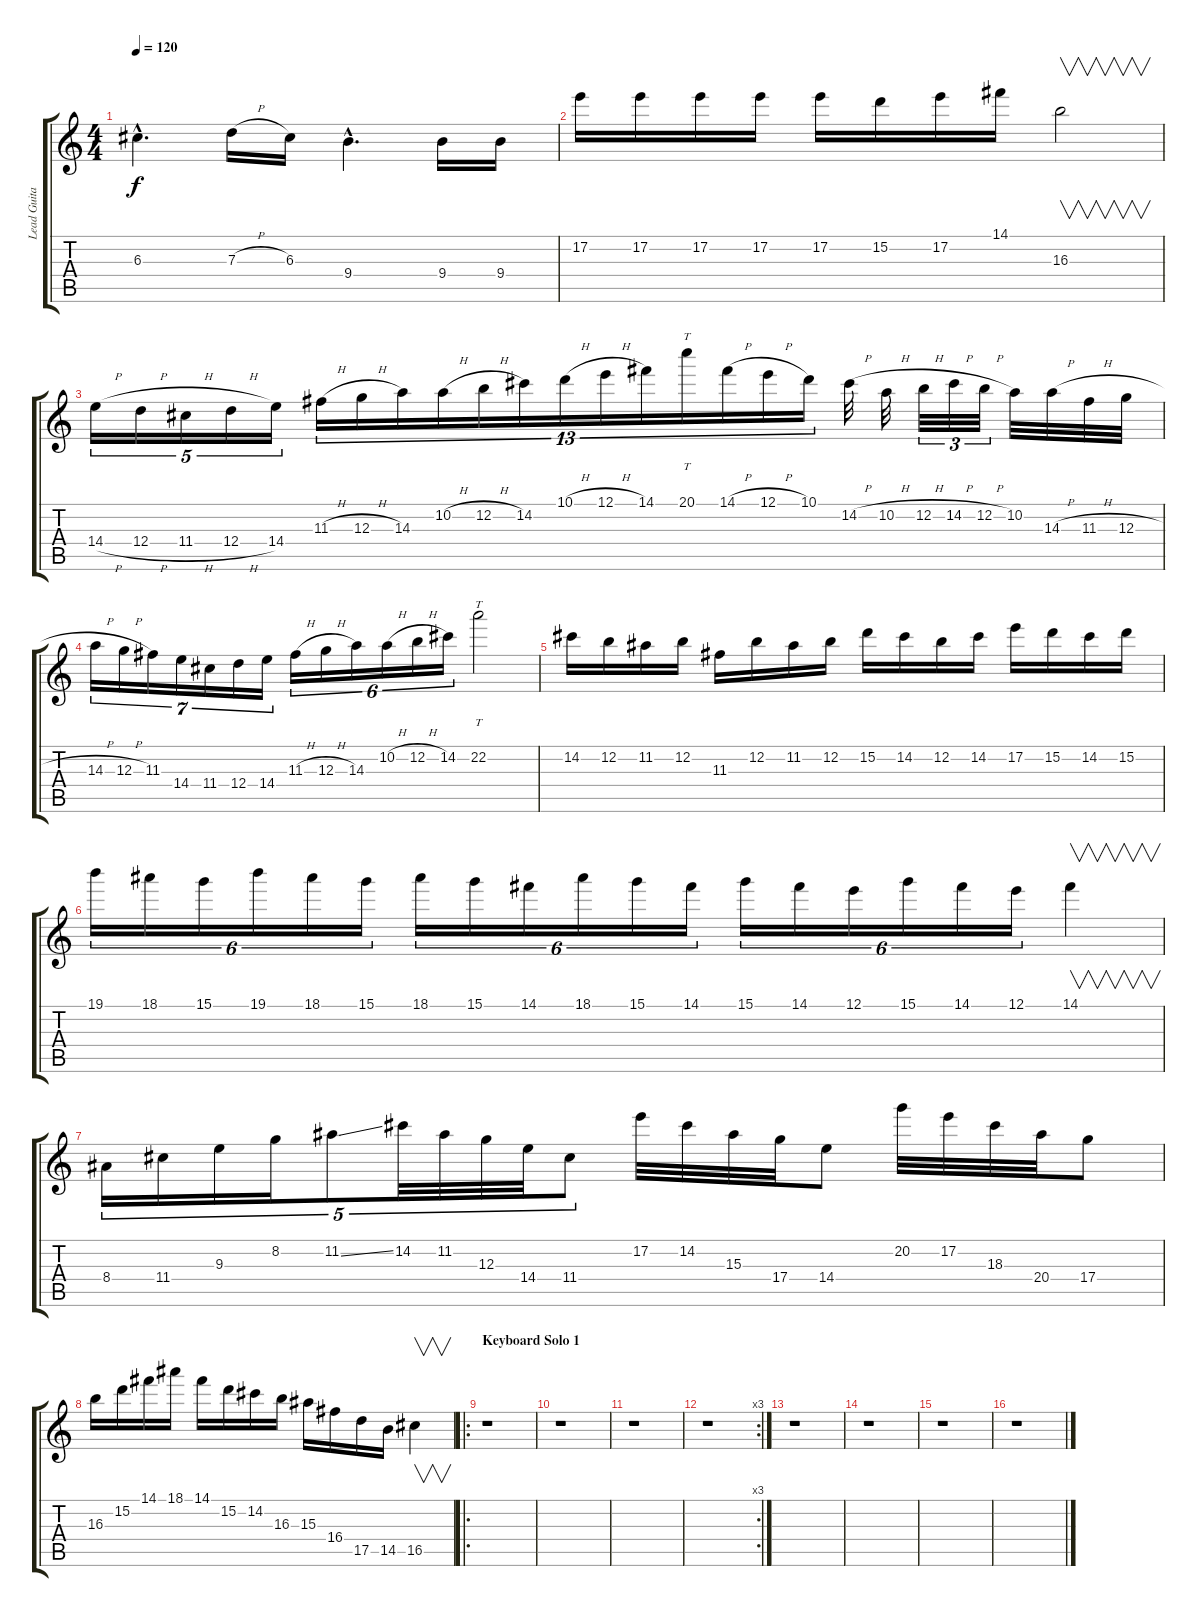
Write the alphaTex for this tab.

\track ("Lead Guitar" "Lead Guita") {instrument overdrivenguitar}
\staff {score tabs}
\tuning (E4 B3 G3 D3 A2 E2) {hide}
\ts (4 4)
\tempo 120
\clef g2
\ks c
6.3{hac}.4{d dy f} 7.3{h}.16 6.3.16 9.4{hac}.4{d} 9.4.16 9.4.16 |
17.2.16 17.2.16 17.2.16 17.2.16 17.2.16 15.2.16 17.2.16 14.1.16 16.3.2{v} |
14.4{h}.16{tu (5 4)} 12.4{h}.16{tu (5 4)} 11.4{h}.16{tu (5 4)} 12.4{h}.16{tu (5 4)} 14.4.16{tu (5 4)} 11.3{h}.16{tu (13 8)} 12.3{h}.16{tu (13 8)} 14.3.16{tu (13 8)} 10.2{h}.16{tu (13 8)} 12.2{h}.16{tu (13 8)} 14.2.16{tu (13 8)} 10.1{h}.16{tu (13 8)} 12.1{h}.16{tu (13 8)} 14.1.16{tu (13 8)} 20.1.16{tt tu (13 8)} 14.1{h}.16{tu (13 8)} 12.1{h}.16{tu (13 8)} 10.1.16{tu (13 8)} 14.2{h}.32 10.2{h}.32 12.2{h}.32{tu (3 2)} 14.2{h}.32{tu (3 2)} 12.2{h}.32{tu (3 2)} 10.2.32 14.3{h}.32 11.3{h}.32 12.3{h}.32 |
14.3{h}.16{tu (7 4)} 12.3{h}.16{tu (7 4)} 11.3.16{tu (7 4)} 14.4.16{tu (7 4)} 11.4.16{tu (7 4)} 12.4.16{tu (7 4)} 14.4.16{tu (7 4)} 11.3{h}.16{tu (6 4)} 12.3{h}.16{tu (6 4)} 14.3.16{tu (6 4)} 10.2{h}.16{tu (6 4)} 12.2{h}.16{tu (6 4)} 14.2.16{tu (6 4)} 22.2.2{tt} |
14.2.16 12.2.16 11.2.16 12.2.16 11.3.16 12.2.16 11.2.16 12.2.16 15.2.16 14.2.16 12.2.16 14.2.16 17.2.16 15.2.16 14.2.16 15.2.16 |
19.1.16{tu (6 4)} 18.1.16{tu (6 4)} 15.1.16{tu (6 4)} 19.1.16{tu (6 4)} 18.1.16{tu (6 4)} 15.1.16{tu (6 4)} 18.1.16{tu (6 4)} 15.1.16{tu (6 4)} 14.1.16{tu (6 4)} 18.1.16{tu (6 4)} 15.1.16{tu (6 4)} 14.1.16{tu (6 4)} 15.1.16{tu (6 4)} 14.1.16{tu (6 4)} 12.1.16{tu (6 4)} 15.1.16{tu (6 4)} 14.1.16{tu (6 4)} 12.1.16{tu (6 4)} 14.1.4{v} |
8.4.16{tu (5 4)} 11.4.16{tu (5 4)} 9.3.16{tu (5 4)} 8.2.16{tu (5 4)} 11.2{ss}.8{tu (5 4)} 14.2.32{tu (5 4)} 11.2.32{tu (5 4)} 12.3.32{tu (5 4)} 14.4.32{tu (5 4)} 11.4.8{tu (5 4)} 17.2.32 14.2.32 15.3.32 17.4.32 14.4.8 20.2.32 17.2.32 18.3.32 20.4.32 17.4.8 |
16.3.16 15.2.16 14.1.16 18.1.16 14.1.16 15.2.16 14.2.16 16.3.16 15.3.16 16.4.16 17.5.16 14.5.16 16.5.4{v} |
\ro
\section ("" "Keyboard Solo 1")
r.1 |
r.1 |
r.1 |
\rc 3
r.1 |
r.1 |
r.1 |
r.1 |
r.1
